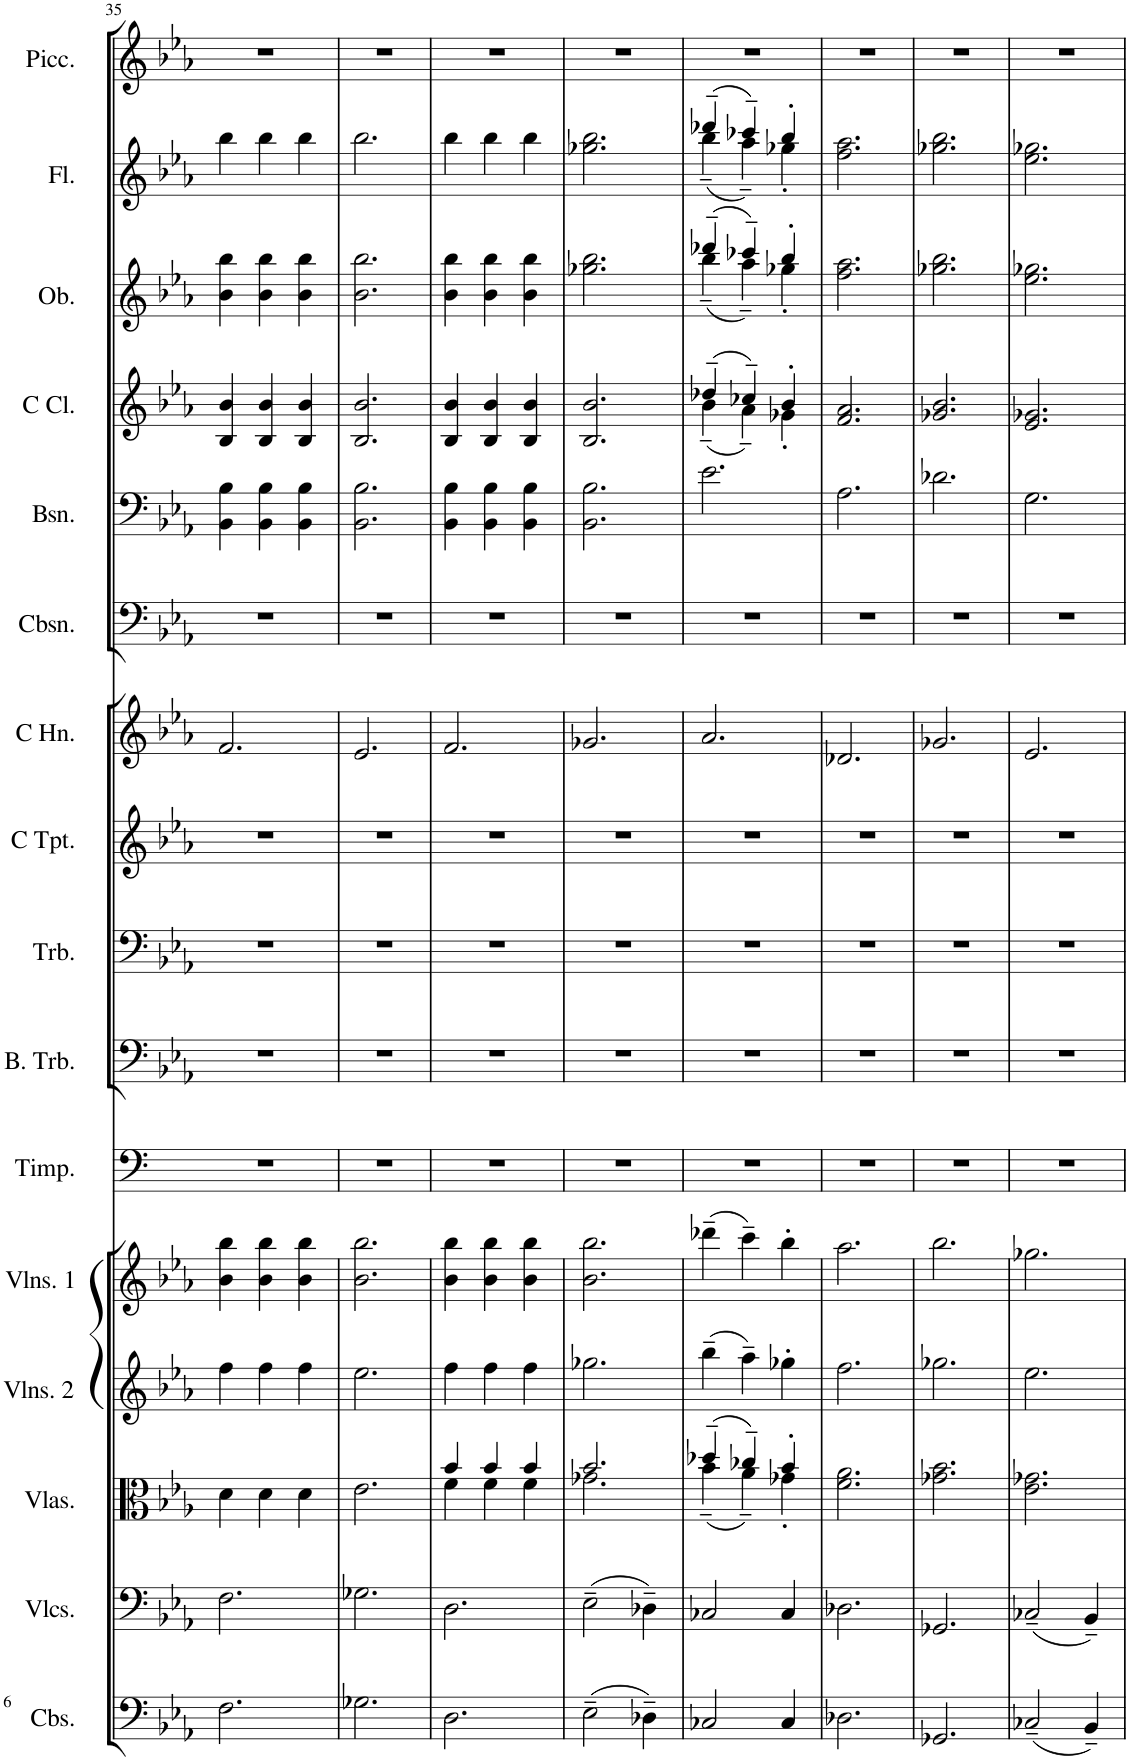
**kern	**kern	**kern	**kern	**kern	**kern	**kern	**kern	**kern	**kern	**kern	**kern	**kern	**kern	**kern	**kern
*part16	*part15	*part14	*part13	*part12	*part11	*part10	*part9	*part8	*part7	*part6	*part5	*part4	*part3	*part2	*part1
*staff16	*staff15	*staff14	*staff13	*staff12	*staff11	*staff10	*staff9	*staff8	*staff7	*staff6	*staff5	*staff4	*staff3	*staff2	*staff1
*I"Contrabasses	*I"Violoncellos	*I"Violas	*I"Violins 2	*I"Violins 1	*I"Timpani	*I"Bass Trombone	*I"Trombone	*I"C Trumpet	*I"C Horns	*I"Contrabassoon	*I"Bassoon	*I"C Clarinet	*I"Oboe	*I"Flute	*I"Piccolo
*I'Cbs.	*I'Vlcs.	*I'Vlas.	*I'Vlns. 2	*I'Vlns. 1	*I'Timp.	*I'B. Trb.	*I'Trb.	*I'C Tpt.	*I'C Hn.	*I'Cbsn.	*I'Bsn.	*I'C Cl.	*I'Ob.	*I'Fl.	*I'Picc.
!!LO:PB:g=z
*clefF4	*clefF4	*clefC3	*clefG2	*clefG2	*clefF4	*clefF4	*clefF4	*clefG2	*clefG2	*clefF4	*clefF4	*clefG2	*clefG2	*clefG2	*clefG2
*Trd7c12	*	*	*	*	*	*	*	*Trd1c2	*Trd4c7	*Trd7c12	*	*Trd1c2	*	*	*Trd-7c-12
*k[b-e-a-]	*k[b-e-a-]	*k[b-e-a-]	*k[b-e-a-]	*k[b-e-a-]	*k[]	*k[b-e-a-]	*k[b-e-a-]	*k[b-e-a-]	*k[b-e-a-]	*k[b-e-a-]	*k[b-e-a-]	*k[b-e-a-]	*k[b-e-a-]	*k[b-e-a-]	*k[b-e-a-]
*M3/4	*M3/4	*M3/4	*M3/4	*M3/4	*M3/4	*M3/4	*M3/4	*M3/4	*M3/4	*M3/4	*M3/4	*M3/4	*M3/4	*M3/4	*M3/4
=35	=35	=35	=35	=35	=35	=35	=35	=35	=35	=35	=35	=35	=35	=35	=35
2.F\	2.F\	4d\	4ff\	4b-\ 4bb-\	2.r	2.r	2.r	2.r	2.f/	2.r	4BB-\ 4B-\	4B-/ 4b-/	4b-\ 4bb-\	4bb-\	2.r
.	.	4d\	4ff\	4b-\ 4bb-\	.	.	.	.	.	.	4BB-\ 4B-\	4B-/ 4b-/	4b-\ 4bb-\	4bb-\	.
.	.	4d\	4ff\	4b-\ 4bb-\	.	.	.	.	.	.	4BB-\ 4B-\	4B-/ 4b-/	4b-\ 4bb-\	4bb-\	.
=36	=36	=36	=36	=36	=36	=36	=36	=36	=36	=36	=36	=36	=36	=36	=36
2.G-X\	2.G-X\	2.e-\	2.ee-\	2.b-\ 2.bb-\	2.r	2.r	2.r	2.r	2.e-/	2.r	2.BB-\ 2.B-\	2.B-/ 2.b-/	2.b-\ 2.bb-\	2.bb-\	2.r
=37	=37	=37	=37	=37	=37	=37	=37	=37	=37	=37	=37	=37	=37	=37	=37
*	*	*^	*	*	*	*	*	*	*	*	*	*	*	*	*
2.D\	2.D\	4b-/	4f\	4ff\	4b-\ 4bb-\	2.r	2.r	2.r	2.r	2.f/	2.r	4BB-\ 4B-\	4B-/ 4b-/	4b-\ 4bb-\	4bb-\	2.r
.	.	4b-/	4f\	4ff\	4b-\ 4bb-\	.	.	.	.	.	.	4BB-\ 4B-\	4B-/ 4b-/	4b-\ 4bb-\	4bb-\	.
.	.	4b-/	4f\	4ff\	4b-\ 4bb-\	.	.	.	.	.	.	4BB-\ 4B-\	4B-/ 4b-/	4b-\ 4bb-\	4bb-\	.
=38	=38	=38	=38	=38	=38	=38	=38	=38	=38	=38	=38	=38	=38	=38	=38	=38
(2E-~\	(2E-~\	2.b-/	2.g-X\	2.gg-X\	2.b-\ 2.bb-\	2.r	2.r	2.r	2.r	2.g-X/	2.r	2.BB-\ 2.B-\	2.B-/ 2.b-/	2.gg-X\ 2.bb-\	2.gg-X\ 2.bb-\	2.r
4D-X~\)	4D-X~\)	.	.	.	.	.	.	.	.	.	.	.	.	.	.	.
=39	=39	=39	=39	=39	=39	=39	=39	=39	=39	=39	=39	=39	=39	=39	=39	=39
*	*	*	*	*	*	*	*	*	*	*	*	*	*^	*^	*^	*
2C-X/	2C-X/	(4dd-X~/	(4b-~\	(4bb-~\	(4ddd-X~\	2.r	2.r	2.r	2.r	2.a-/	2.r	2.e-\	(4dd-X~/	(4b-~\	(4ddd-X~/	(4bb-~\	(4ddd-X~/	(4bb-~\	2.r
.	.	4cc-X~/)	4a-~\)	4aa-~\)	4ccc~\)	.	.	.	.	.	.	.	4cc-X~/)	4a-~\)	4ccc-X~/)	4aa-~\)	4ccc-X~/)	4aa-~\)	.
4C-/	4C-/	4b-'/	4g-X'\	4gg-X'\	4bb-'\	.	.	.	.	.	.	.	4b-'/	4g-X'\	4bb-'/	4gg-X'\	4bb-'/	4gg-X'\	.
*	*	*	*	*	*	*	*	*	*	*	*	*	*v	*v	*	*	*v	*v	*
*	*	*v	*v	*	*	*	*	*	*	*	*	*	*	*v	*v	*	*
=40	=40	=40	=40	=40	=40	=40	=40	=40	=40	=40	=40	=40	=40	=40	=40
2.D-X\	2.D-X\	2.f\ 2.a-\	2.ff\	2.aa-\	2.r	2.r	2.r	2.r	2.d-X/	2.r	2.A-\	2.f/ 2.a-/	2.ff\ 2.aa-\	2.ff\ 2.aa-\	2.r
=41	=41	=41	=41	=41	=41	=41	=41	=41	=41	=41	=41	=41	=41	=41	=41
2.GG-X/	2.GG-X/	2.g-X\ 2.b-\	2.gg-X\	2.bb-\	2.r	2.r	2.r	2.r	2.g-X/	2.r	2.d-X\	2.g-X/ 2.b-/	2.gg-X\ 2.bb-\	2.gg-X\ 2.bb-\	2.r
=42	=42	=42	=42	=42	=42	=42	=42	=42	=42	=42	=42	=42	=42	=42	=42
(2C-X~/	(2C-X~/	2.e-\ 2.g-X\	2.ee-\	2.gg-X\	2.r	2.r	2.r	2.r	2.e-/	2.r	2.G\	2.e-/ 2.g-X/	2.ee-\ 2.gg-X\	2.ee-\ 2.gg-X\	2.r
4BB-~/)	4BB-~/)	.	.	.	.	.	.	.	.	.	.	.	.	.	.
=	=	=	=	=	=	=	=	=	=	=	=	=	=	=	=
*-	*-	*-	*-	*-	*-	*-	*-	*-	*-	*-	*-	*-	*-	*-	*-
